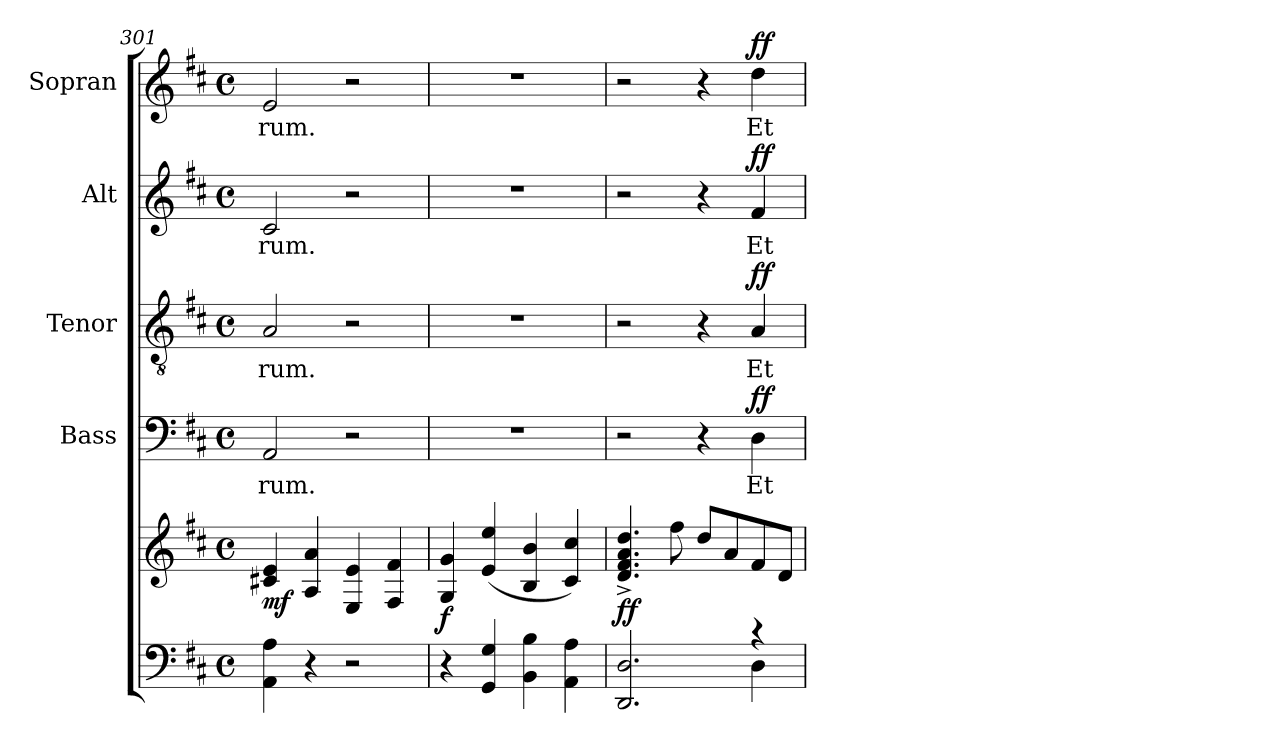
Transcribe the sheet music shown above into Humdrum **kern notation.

**kern	**kern	**dynam	**kern	**text	**dynam	**kern	**text	**dynam	**kern	**text	**dynam	**kern	**text	**dynam
*part5	*part5	*part5	*part4	*part4	*part4	*part3	*part3	*part3	*part2	*part2	*part2	*part1	*part1	*part1
*staff6	*staff5	*staff5/6	*staff4	*staff4	*staff4	*staff3	*staff3	*staff3	*staff2	*staff2	*staff2	*staff1	*staff1	*staff1
*	*	*	*I"Bass	*	*	*I"Tenor	*	*	*I"Alt	*	*	*I"Sopran	*	*
*	*	*	*I'B.	*	*	*I'T.	*	*	*I'A.	*	*	*I'S.	*	*
*clefF4	*clefG2	*	*clefF4	*	*	*clefGv2	*	*	*clefG2	*	*	*clefG2	*	*
*k[f#c#]	*k[f#c#]	*	*k[f#c#]	*	*	*k[f#c#]	*	*	*k[f#c#]	*	*	*k[f#c#]	*	*
*D:	*D:	*	*D:	*	*	*D:	*	*	*D:	*	*	*D:	*	*
*M4/4	*M4/4	*	*M4/4	*	*	*M4/4	*	*	*M4/4	*	*	*M4/4	*	*
*met(c)	*met(c)	*	*met(c)	*	*	*met(c)	*	*	*met(c)	*	*	*met(c)	*	*
=301	=301	=301	=301	=301	=301	=301	=301	=301	=301	=301	=301	=301	=301	=301
!	!	!LO:DY:b	!	!LO:LY:b	!	!	!LO:LY:b	!	!	!LO:LY:b	!	!	!LO:LY:b	!
4AA\ 4A\	4c#X/ 4e/	mf	2AA/	-rum.	.	2A/	-rum.	.	2c#/	-rum.	.	2e/	-rum.	.
4r	4A/ 4a/	.	.	.	.	.	.	.	.	.	.	.	.	.
2r	4E/ 4e/	.	2r	.	.	2r	.	.	2r	.	.	2r	.	.
.	4F#/ 4f#/	.	.	.	.	.	.	.	.	.	.	.	.	.
=302	=302	=302	=302	=302	=302	=302	=302	=302	=302	=302	=302	=302	=302	=302
!	!	!LO:DY:b	!	!	!	!	!	!	!	!	!	!	!	!
4r	4G/ 4g/	f	1r	.	.	1r	.	.	1r	.	.	1r	.	.
4GG/ 4G/	(<4e/ 4ee/	.	.	.	.	.	.	.	.	.	.	.	.	.
4BB\ 4B\	4B/ 4b/	.	.	.	.	.	.	.	.	.	.	.	.	.
4AA\ 4A\	4c#/ 4cc#/)	.	.	.	.	.	.	.	.	.	.	.	.	.
=303	=303	=303	=303	=303	=303	=303	=303	=303	=303	=303	=303	=303	=303	=303
*^	*	*	*	*	*	*	*	*	*	*	*	*	*	*
!	!	!	!LO:DY:b	!	!	!	!	!	!	!	!	!	!	!	!
2.DD/ 2.D/	2.ryy	4.d/^> 4.f#/^> 4.a/^> 4.dd/^>	ff	2r	.	.	2r	.	.	2r	.	.	2r	.	.
.	.	8ff#\	.	.	.	.	.	.	.	.	.	.	.	.	.
.	.	8dd/L	.	4r	.	.	4r	.	.	4r	.	.	4r	.	.
.	.	8a/	.	.	.	.	.	.	.	.	.	.	.	.	.
!	!	!	!	!	!LO:LY:b	!LO:DY:a	!	!LO:LY:b	!LO:DY:a	!	!LO:LY:b	!LO:DY:a	!	!LO:LY:b	!LO:DY:a
4rB	4D\	8f#/	.	4D\	Et	ff	4A/	Et	ff	4f#/	Et	ff	4dd\	Et	ff
.	.	8d/J	.	.	.	.	.	.	.	.	.	.	.	.	.
*v	*v	*	*	*	*	*	*	*	*	*	*	*	*	*	*
=	=	=	=	=	=	=	=	=	=	=	=	=	=	=
*-	*-	*-	*-	*-	*-	*-	*-	*-	*-	*-	*-	*-	*-	*-
